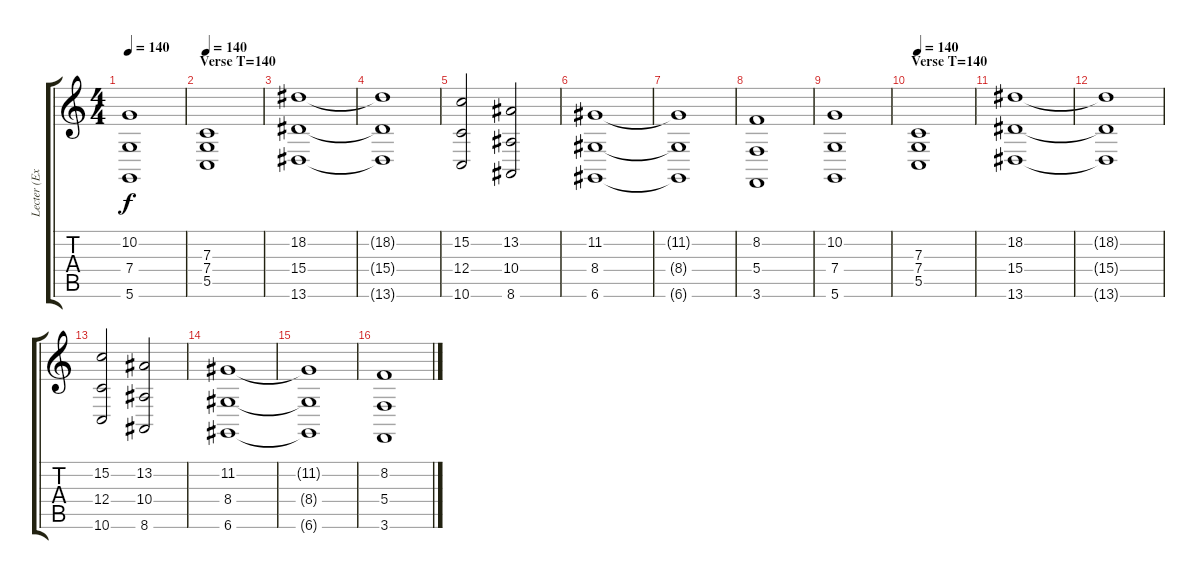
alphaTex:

\track ("Lecter (Extra)" "Lecter (Ex") {instrument choiraahs}
\staff {score tabs}
\tuning (D4 A3 F3 C3 G2 D2) {hide}
\ts (4 4)
\tempo 140
\clef g2
\ks c
(10.2 7.4 5.6).1{dy f instrument stringensemble2} |
\section ("" "Verse T=140")
\tempo 140
(7.3 7.4 5.5).1{instrument stringensemble2} |
(18.2 15.4 13.6).1{instrument stringensemble2} |
(18.2{t} 15.4{t} 13.6{t}).1 |
(15.2 12.4 10.6).2{instrument stringensemble2} (13.2 10.4 8.6).2 |
(11.2 8.4 6.6).1{instrument stringensemble2} |
(11.2{t} 8.4{t} 6.6{t}).1 |
(8.2 5.4 3.6).1{instrument stringensemble2} |
(10.2 7.4 5.6).1{instrument stringensemble2} |
\section ("" "Verse T=140")
\tempo 140
(7.3 7.4 5.5).1{instrument stringensemble2} |
(18.2 15.4 13.6).1{instrument stringensemble2} |
(18.2{t} 15.4{t} 13.6{t}).1 |
(15.2 12.4 10.6).2{instrument stringensemble2} (13.2 10.4 8.6).2 |
(11.2 8.4 6.6).1{instrument stringensemble2} |
(11.2{t} 8.4{t} 6.6{t}).1 |
(8.2 5.4 3.6).1{instrument stringensemble2}
